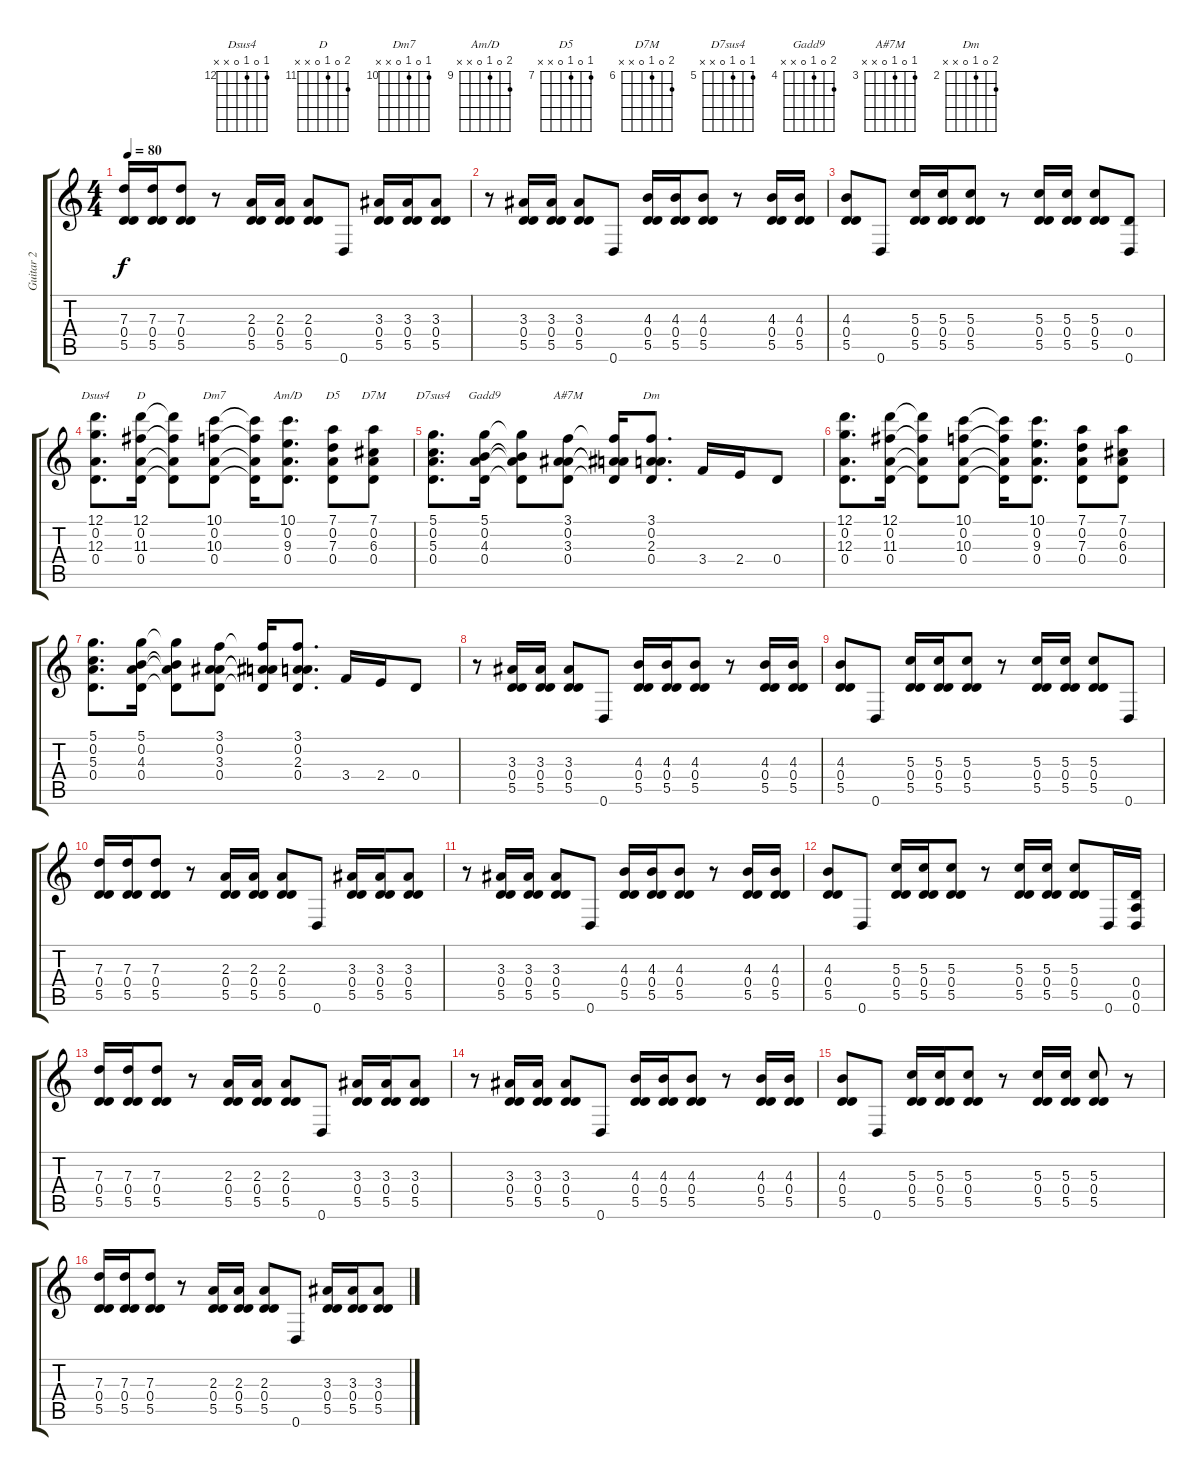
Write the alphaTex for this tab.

\track ("Guitar 2" "Guitar 2") {instrument acousticguitarsteel}
\staff {score tabs}
\tuning (D4 A3 G3 D3 A2 D2) {hide}
\chord ("Dsus4" 12 0 12 0 x x) {firstfret 12}
\chord ("D" 12 0 11 0 x x) {firstfret 11}
\chord ("Dm7" 10 0 10 0 x x) {firstfret 10}
\chord ("Am/D" 10 0 9 0 x x) {firstfret 9}
\chord ("D5" 7 0 7 0 x x) {firstfret 7}
\chord ("D7M" 7 0 6 0 x x) {firstfret 6}
\chord ("D7sus4" 5 0 5 0 x x) {firstfret 5}
\chord ("Gadd9" 5 0 4 0 x x) {firstfret 4}
\chord ("A#7M" 3 0 3 0 x x) {firstfret 3}
\chord ("Dm" 3 0 2 0 x x) {firstfret 2}
\ts (4 4)
\tempo 80
\clef g2
\ks c
(7.3 0.4 5.5).16{dy f} (7.3 0.4 5.5).16 (7.3 0.4 5.5).8 r.8 (2.3 0.4 5.5).16 (2.3 0.4 5.5).16 (2.3 0.4 5.5).8 0.6.8 (3.3 0.4 5.5).16 (3.3 0.4 5.5).16 (3.3 0.4 5.5).8 |
r.8 (3.3 0.4 5.5).16 (3.3 0.4 5.5).16 (3.3 0.4 5.5).8 0.6.8 (4.3 0.4 5.5).16 (4.3 0.4 5.5).16 (4.3 0.4 5.5).8 r.8 (4.3 0.4 5.5).16 (4.3 0.4 5.5).16 |
(4.3 0.4 5.5).8 0.6.8 (5.3 0.4 5.5).16 (5.3 0.4 5.5).16 (5.3 0.4 5.5).8 r.8 (5.3 0.4 5.5).16 (5.3 0.4 5.5).16 (5.3 0.4 5.5).8 (0.4 0.6).8 |
(12.1 0.2 12.3 0.4).8{d ch "Dsus4"} (12.1 0.2 11.3 0.4).16{ch "D"} (12.1{t} 0.2{t} 11.3{t} 0.4{t}).8 (10.1 0.2 10.3 0.4).8{ch "Dm7"} (10.1{t} 0.2{t} 10.3{t} 0.4{t}).16 (10.1 0.2 9.3 0.4).8{d ch "Am/D"} (7.1 0.2 7.3 0.4).8{ch "D5"} (7.1 0.2 6.3 0.4).8{ch "D7M"} |
(5.1 0.2 5.3 0.4).8{d ch "D7sus4"} (5.1 0.2 4.3 0.4).16{ch "Gadd9"} (5.1{t} 0.2{t} 4.3{t} 0.4{t}).8 (3.1 0.2 3.3 0.4).8{ch "A#7M"} (3.1{t} 0.2{t} 3.3{t} 0.4{t}).16 (3.1 0.2 2.3 0.4).8{d ch "Dm"} 3.4.16 2.4.16 0.4.8 |
(12.1 0.2 12.3 0.4).8{d} (12.1 0.2 11.3 0.4).16 (12.1{t} 0.2{t} 11.3{t} 0.4{t}).8 (10.1 0.2 10.3 0.4).8 (10.1{t} 0.2{t} 10.3{t} 0.4{t}).16 (10.1 0.2 9.3 0.4).8{d} (7.1 0.2 7.3 0.4).8 (7.1 0.2 6.3 0.4).8 |
(5.1 0.2 5.3 0.4).8{d} (5.1 0.2 4.3 0.4).16 (5.1{t} 0.2{t} 4.3{t} 0.4{t}).8 (3.1 0.2 3.3 0.4).8 (3.1{t} 0.2{t} 3.3{t} 0.4{t}).16 (3.1 0.2 2.3 0.4).8{d} 3.4.16 2.4.16 0.4.8 |
r.8 (3.3 0.4 5.5).16 (3.3 0.4 5.5).16 (3.3 0.4 5.5).8 0.6.8 (4.3 0.4 5.5).16 (4.3 0.4 5.5).16 (4.3 0.4 5.5).8 r.8 (4.3 0.4 5.5).16 (4.3 0.4 5.5).16 |
(4.3 0.4 5.5).8 0.6.8 (5.3 0.4 5.5).16 (5.3 0.4 5.5).16 (5.3 0.4 5.5).8 r.8 (5.3 0.4 5.5).16 (5.3 0.4 5.5).16 (5.3 0.4 5.5).8 0.6.8 |
(7.3 0.4 5.5).16 (7.3 0.4 5.5).16 (7.3 0.4 5.5).8 r.8 (2.3 0.4 5.5).16 (2.3 0.4 5.5).16 (2.3 0.4 5.5).8 0.6.8 (3.3 0.4 5.5).16 (3.3 0.4 5.5).16 (3.3 0.4 5.5).8 |
r.8 (3.3 0.4 5.5).16 (3.3 0.4 5.5).16 (3.3 0.4 5.5).8 0.6.8 (4.3 0.4 5.5).16 (4.3 0.4 5.5).16 (4.3 0.4 5.5).8 r.8 (4.3 0.4 5.5).16 (4.3 0.4 5.5).16 |
(4.3 0.4 5.5).8 0.6.8 (5.3 0.4 5.5).16 (5.3 0.4 5.5).16 (5.3 0.4 5.5).8 r.8 (5.3 0.4 5.5).16 (5.3 0.4 5.5).16 (5.3 0.4 5.5).8 0.6.16 (0.4 0.5 0.6).16 |
(7.3 0.4 5.5).16 (7.3 0.4 5.5).16 (7.3 0.4 5.5).8 r.8 (2.3 0.4 5.5).16 (2.3 0.4 5.5).16 (2.3 0.4 5.5).8 0.6.8 (3.3 0.4 5.5).16 (3.3 0.4 5.5).16 (3.3 0.4 5.5).8 |
r.8 (3.3 0.4 5.5).16 (3.3 0.4 5.5).16 (3.3 0.4 5.5).8 0.6.8 (4.3 0.4 5.5).16 (4.3 0.4 5.5).16 (4.3 0.4 5.5).8 r.8 (4.3 0.4 5.5).16 (4.3 0.4 5.5).16 |
(4.3 0.4 5.5).8 0.6.8 (5.3 0.4 5.5).16 (5.3 0.4 5.5).16 (5.3 0.4 5.5).8 r.8 (5.3 0.4 5.5).16 (5.3 0.4 5.5).16 (5.3 0.4 5.5).8 r.8 |
(7.3 0.4 5.5).16 (7.3 0.4 5.5).16 (7.3 0.4 5.5).8 r.8 (2.3 0.4 5.5).16 (2.3 0.4 5.5).16 (2.3 0.4 5.5).8 0.6.8 (3.3 0.4 5.5).16 (3.3 0.4 5.5).16 (3.3 0.4 5.5).8
